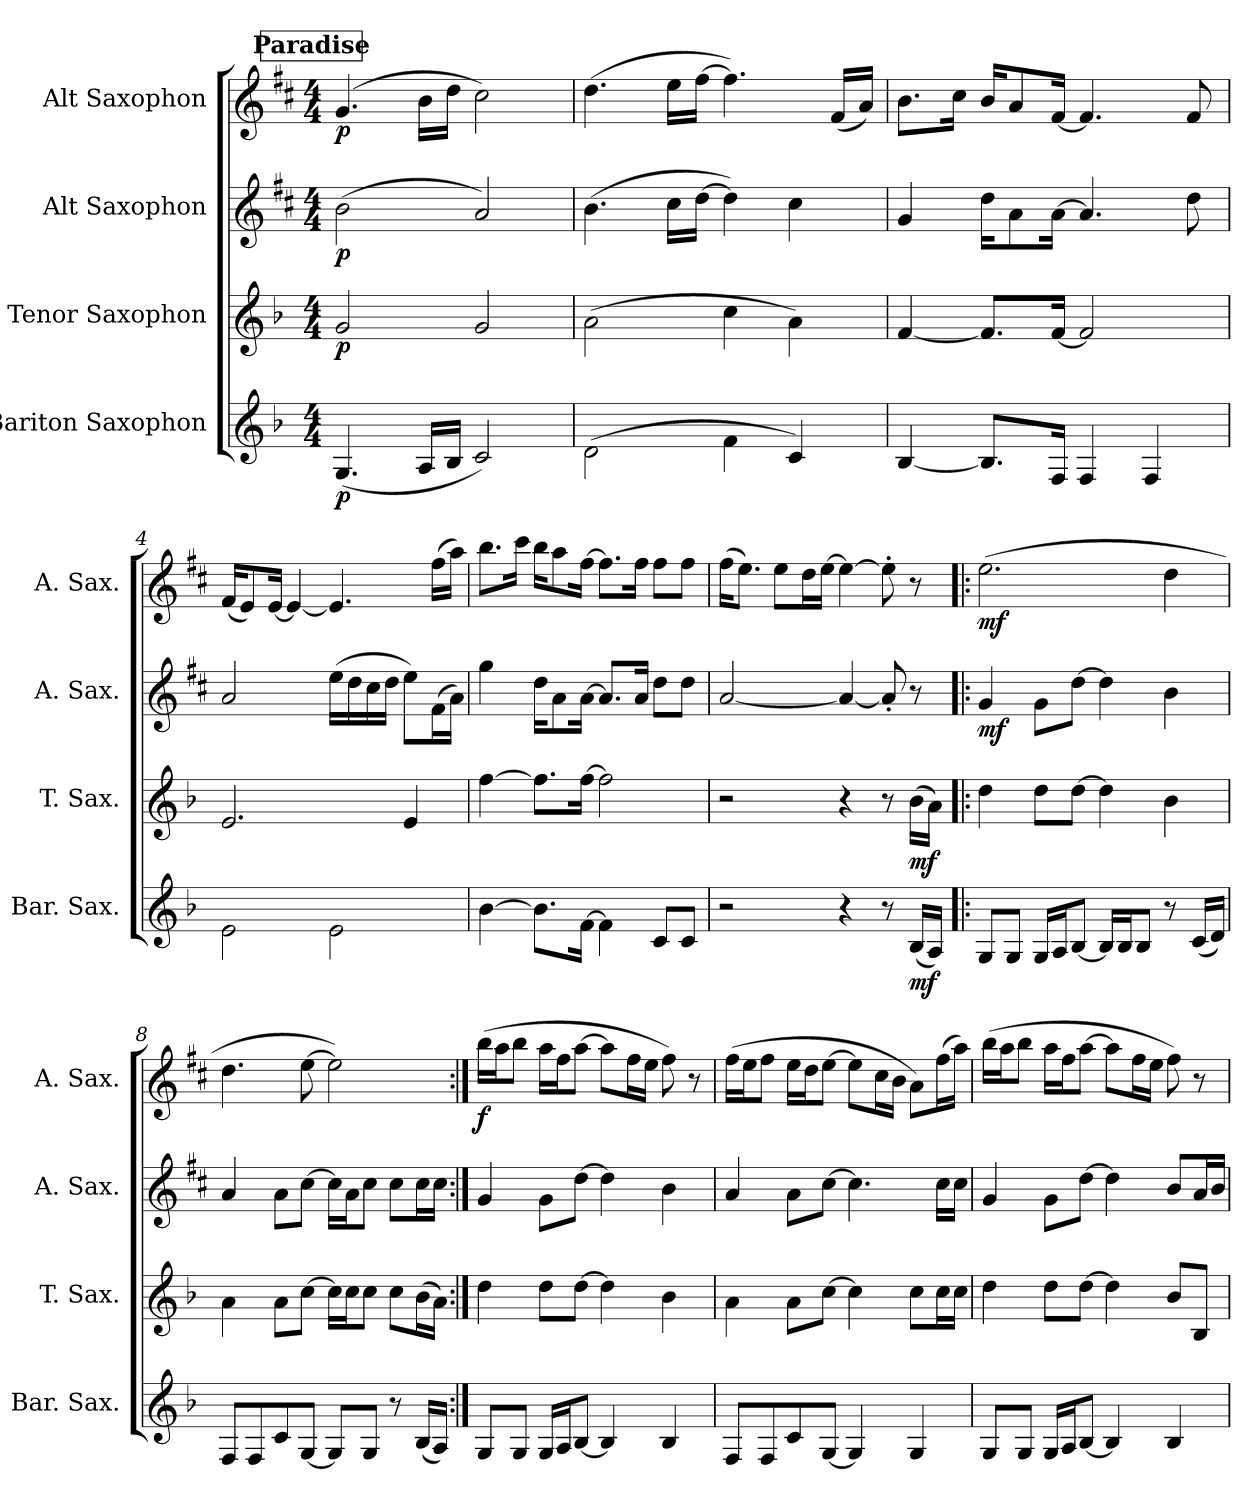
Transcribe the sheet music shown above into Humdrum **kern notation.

**kern	**dynam	**kern	**dynam	**kern	**dynam	**kern	**dynam
*part4	*part4	*part3	*part3	*part2	*part2	*part1	*part1
*staff4	*staff4	*staff3	*staff3	*staff2	*staff2	*staff1	*staff1
*I"Bariton Saxophon	*	*I"Tenor Saxophon	*	*I"Alt Saxophon	*	*I"Alt Saxophon	*
*I'Bar. Sax.	*	*I'T. Sax.	*	*I'A. Sax.	*	*I'A. Sax.	*
*clefG2	*	*clefG2	*	*clefG2	*	*clefG2	*
*ITrd12c21	*	*ITrd8c14	*	*ITrd5c9	*	*ITrd5c9	*
*k[b-]	*	*k[b-]	*	*k[b-]	*	*k[b-]	*
*M4/4	*	*M4/4	*	*M4/4	*	*M4/4	*
*MM76	*	*MM76	*	*MM76	*	*MM76	*
!!LO:REH:place=s1:a:B:fs=14:t=Paradise
=1	=1	=1	=1	=1	=1	=1	=1
!	!LO:DY:b	!	!LO:DY:b	!	!LO:DY:b	!	!LO:DY:b
(4.GG/	p	2G/	p	(2d\	p	(4.B-/	p
16AA/LL	.	.	.	.	.	16d\LL	.
16BB-/JJ	.	.	.	.	.	16f\JJ	.
2C/)	.	2G/	.	2c/)	.	2e\)	.
=2	=2	=2	=2	=2	=2	=2	=2
(2D\	.	(2A\	.	(4.d\	.	(4.f\	.
.	.	.	.	16e\LL	.	16g\LL	.
.	.	.	.	[16f\JJ	.	[16a\JJ	.
4F\	.	4c\	.	4f\])	.	4.a\])	.
4C/)	.	4A\)	.	4e\	.	.	.
.	.	.	.	.	.	(16A/LL	.
.	.	.	.	.	.	16c/JJ)	.
=3	=3	=3	=3	=3	=3	=3	=3
[4BB-/	.	[4F/	.	4B-/	.	8.d\L	.
.	.	.	.	.	.	16e\Jk	.
8.BB-/L]	.	8.F/L]	.	16f\KL	.	16d/KL	.
.	.	.	.	8c\	.	8c/	.
16FF/Jk	.	[16F/Jk	.	[16c\Jk	.	[16A/Jk	.
4FF/	.	2F/]	.	4.c/]	.	4.A/]	.
4FF/	.	.	.	.	.	.	.
.	.	.	.	8f\	.	8A/	.
=4	=4	=4	=4	=4	=4	=4	=4
2E\	.	2.E/	.	2c/	.	(16A/KL	.
.	.	.	.	.	.	8G/)	.
.	.	.	.	.	.	[16G/Jk	.
.	.	.	.	.	.	4G/_	.
2E\	.	.	.	(16g\LL	.	4.G/]	.
.	.	.	.	16f\	.	.	.
.	.	.	.	16e\	.	.	.
.	.	.	.	16f\JJ	.	.	.
.	.	4E/	.	8g\L)	.	.	.
.	.	.	.	(16A\L	.	(16a\LL	.
.	.	.	.	16c\JJ)	.	16cc\JJ)	.
!!LO:LB:g=z
=5	=5	=5	=5	=5	=5	=5	=5
[4B-\	.	[4f\	.	4b-\	.	8.dd\L	.
.	.	.	.	.	.	16ee\Jk	.
8.B-\L]	.	8.f\L]	.	16f\KL	.	16dd\KL	.
.	.	.	.	8c\	.	8cc\	.
[16F\Jk	.	[16f\Jk	.	[16c\Jk	.	[16a\Jk	.
4F\]	.	2f\]	.	8.c/L]	.	8.a\L]	.
.	.	.	.	16c/Jk	.	16a\Jk	.
8C/L	.	.	.	8f\L	.	8a\L	.
8C/J	.	.	.	8f\J	.	8a\J	.
=6	=6	=6	=6	=6	=6	=6	=6
2r	.	2r	.	[2c/	.	(16a\KL	.
.	.	.	.	.	.	8.g\J)	.
.	.	.	.	.	.	8g\L	.
.	.	.	.	.	.	16f\L	.
.	.	.	.	.	.	[16g\JJ	.
4r	.	4r	.	4c/_	.	4g\_	.
8r	.	8r	.	8c'/]	.	8g'\]	.
!	!LO:DY:b	!	!LO:DY:b	!	!	!	!
(16BB-/LL	mf	(16B-\LL	mf	8r	.	8r	.
16AA/JJ)	.	16A\JJ)	.	.	.	.	.
=7!|:	=7!|:	=7!|:	=7!|:	=7!|:	=7!|:	=7!|:	=7!|:
!	!	!	!	!	!LO:DY:b	!	!LO:DY:b
8GG/L	.	4d\	.	4B-/	mf	(2.g\	mf
8GG/J	.	.	.	.	.	.	.
16GG/LL	.	8d\L	.	8B-\L	.	.	.
16AA/J	.	.	.	.	.	.	.
[8BB-/J	.	[8d\J	.	[8f\J	.	.	.
16BB-/LL]	.	4d\]	.	4f\]	.	.	.
16BB-/J	.	.	.	.	.	.	.
8BB-/J	.	.	.	.	.	.	.
8r	.	4B-\	.	4d\	.	4f\	.
(16C/LL	.	.	.	.	.	.	.
16D/JJ)	.	.	.	.	.	.	.
!!LO:LB:g=z
=8	=8	=8	=8	=8	=8	=8	=8
8FF/L	.	4A\	.	4c/	.	4.f\	.
8FF/	.	.	.	.	.	.	.
8C/	.	8A\L	.	8c\L	.	.	.
[8GG/J	.	[8c\J	.	[8e\J	.	[8g\	.
8GG/L]	.	16c\LL]	.	16e\LL]	.	2g\])	.
.	.	16c\J	.	16c\J	.	.	.
8GG/J	.	8c\J	.	8e\J	.	.	.
8r	.	8c\L	.	8e\L	.	.	.
(16BB-/LL	.	(16B-\L	.	16e\L	.	.	.
16AA/JJ)	.	16A\JJ)	.	16e\JJ	.	.	.
=9:|!	=9:|!	=9:|!	=9:|!	=9:|!	=9:|!	=9:|!	=9:|!
!	!	!	!	!	!	!	!LO:DY:b
8GG/L	.	4d\	.	4B-/	.	(16dd\LL	f
.	.	.	.	.	.	16cc\J	.
8GG/J	.	.	.	.	.	8dd\J	.
16GG/LL	.	8d\L	.	8B-\L	.	16cc\LL	.
16AA/J	.	.	.	.	.	16a\J	.
[8BB-/J	.	[8d\J	.	[8f\J	.	[8cc\J	.
4BB-/]	.	4d\]	.	4f\]	.	8cc\L]	.
.	.	.	.	.	.	16a\L	.
.	.	.	.	.	.	16g\JJ	.
4BB-/	.	4B-\	.	4d\	.	8a\)	.
.	.	.	.	.	.	8r	.
=10	=10	=10	=10	=10	=10	=10	=10
8FF/L	.	4A\	.	4c/	.	(16a\LL	.
.	.	.	.	.	.	16g\J	.
8FF/	.	.	.	.	.	8a\J	.
8C/	.	8A\L	.	8c\L	.	16g\LL	.
.	.	.	.	.	.	16f\J	.
[8GG/J	.	[8c\J	.	[8e\J	.	[8g\J	.
4GG/]	.	4c\]	.	4.e\]	.	8g\L]	.
.	.	.	.	.	.	16e\L	.
.	.	.	.	.	.	16d\JJ	.
4GG/	.	8c\L	.	.	.	8c\L)	.
.	.	16c\L	.	16e\LL	.	(16a\L	.
.	.	16c\JJ	.	16e\JJ	.	16cc\JJ)	.
!!LO:PB:g=z
=11	=11	=11	=11	=11	=11	=11	=11
8GG/L	.	4d\	.	4B-/	.	(16dd\LL	.
.	.	.	.	.	.	16cc\J	.
8GG/J	.	.	.	.	.	8dd\J	.
16GG/LL	.	8d\L	.	8B-\L	.	16cc\LL	.
16AA/J	.	.	.	.	.	16a\J	.
[8BB-/J	.	[8d\J	.	[8f\J	.	[8cc\J	.
4BB-/]	.	4d\]	.	4f\]	.	8cc\L]	.
.	.	.	.	.	.	16a\L	.
.	.	.	.	.	.	16g\JJ	.
4BB-/	.	8B-/L	.	8d/L	.	8a\)	.
.	.	8BB-/J	.	16c/L	.	8r	.
.	.	.	.	16d/JJ	.	.	.
=	=	=	=	=	=	=	=
*-	*-	*-	*-	*-	*-	*-	*-
